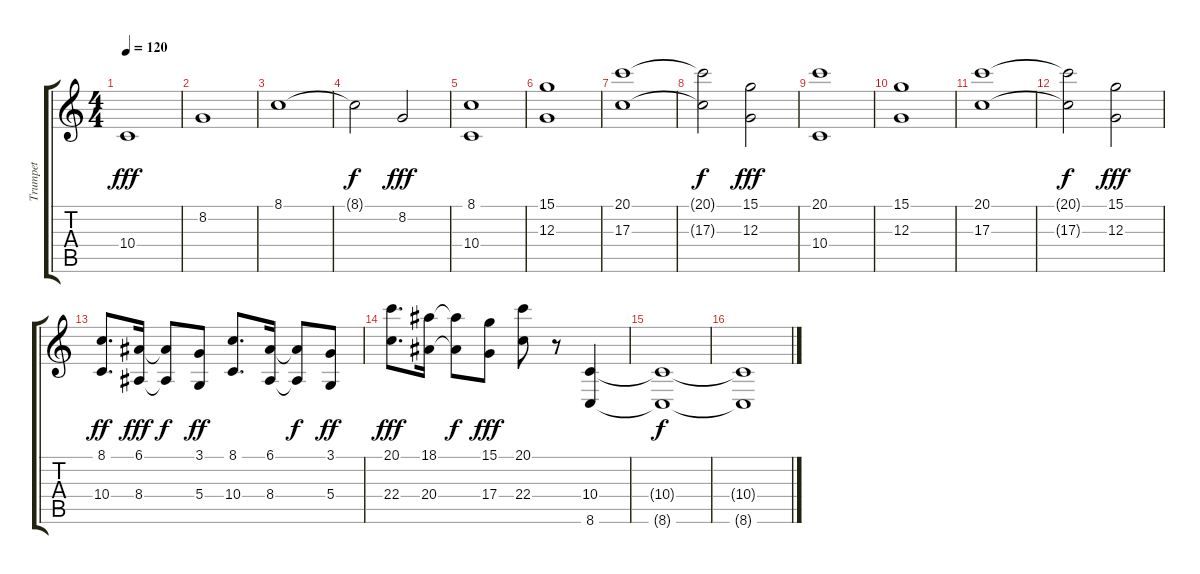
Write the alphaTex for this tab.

\track ("Trumpet" "Trumpet") {instrument trumpet}
\staff {score tabs}
\tuning (E4 B3 G3 D3 A2 E2) {hide}
\ts (4 4)
\tempo 120
\clef g2
\ks c
10.4.1{dy fff instrument trumpet} |
8.2.1 |
8.1.1 |
8.1{t}.2{dy f} 8.2.2{dy fff} |
(8.1 10.4).1 |
(15.1 12.3).1 |
(20.1 17.3).1 |
(20.1{t} 17.3{t}).2{dy f} (15.1 12.3).2{dy fff} |
(20.1 10.4).1 |
(15.1 12.3).1 |
(20.1 17.3).1 |
(20.1{t} 17.3{t}).2{dy f} (15.1 12.3).2{dy fff} |
(8.1 10.4).8{d dy ff} (6.1 8.4).16{dy fff} (6.1{t} 8.4{t}).8{dy f} (3.1 5.4).8{dy ff} (8.1 10.4).8{d} (6.1 8.4).16 (6.1{t} 8.4{t}).8{dy f} (3.1 5.4).8{dy ff} |
(20.1 22.4).8{d dy fff} (18.1 20.4).16 (18.1{t} 20.4{t}).8{dy f} (15.1 17.4).8{dy fff} (20.1 22.4).8 r.8 (10.4 8.6).4 |
(10.4{t} 8.6{t}).1{dy f} |
(10.4{t} 8.6{t}).1
